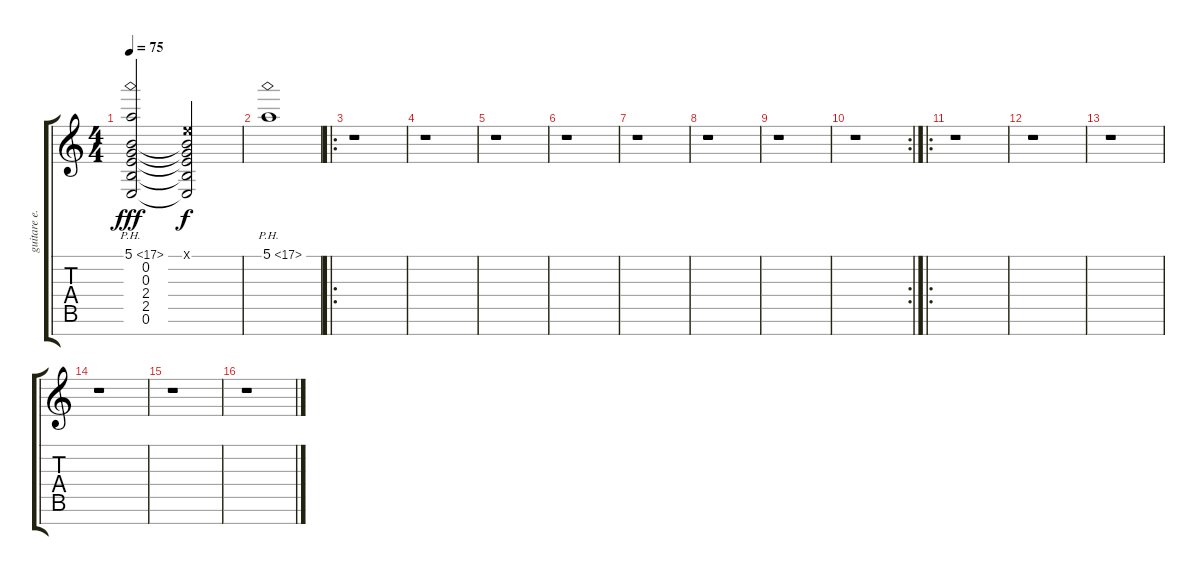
\track ("guitare e." "guitare e.") {instrument distortionguitar}
\staff {score tabs}
\tuning (E4 B3 G3 D3 A2 E2 B1) {hide}
\ts (4 4)
\tempo 75
\clef g2
\ks c
(5.1{ph 12} 0.2{t} 0.3{t} 2.4{t} 2.5{t} 0.6{t}).2{dy fff} (0.1{x} 0.2{t} 0.3{t} 2.4{t} 2.5{t} 0.6{t}).2{dy f} |
5.1{ph 12}.1 |
\ro
r.1 |
r.1 |
r.1 |
r.1 |
r.1 |
r.1 |
r.1 |
\rc 2
r.1 |
\ro
r.1 |
r.1 |
r.1 |
r.1 |
r.1 |
r.1
